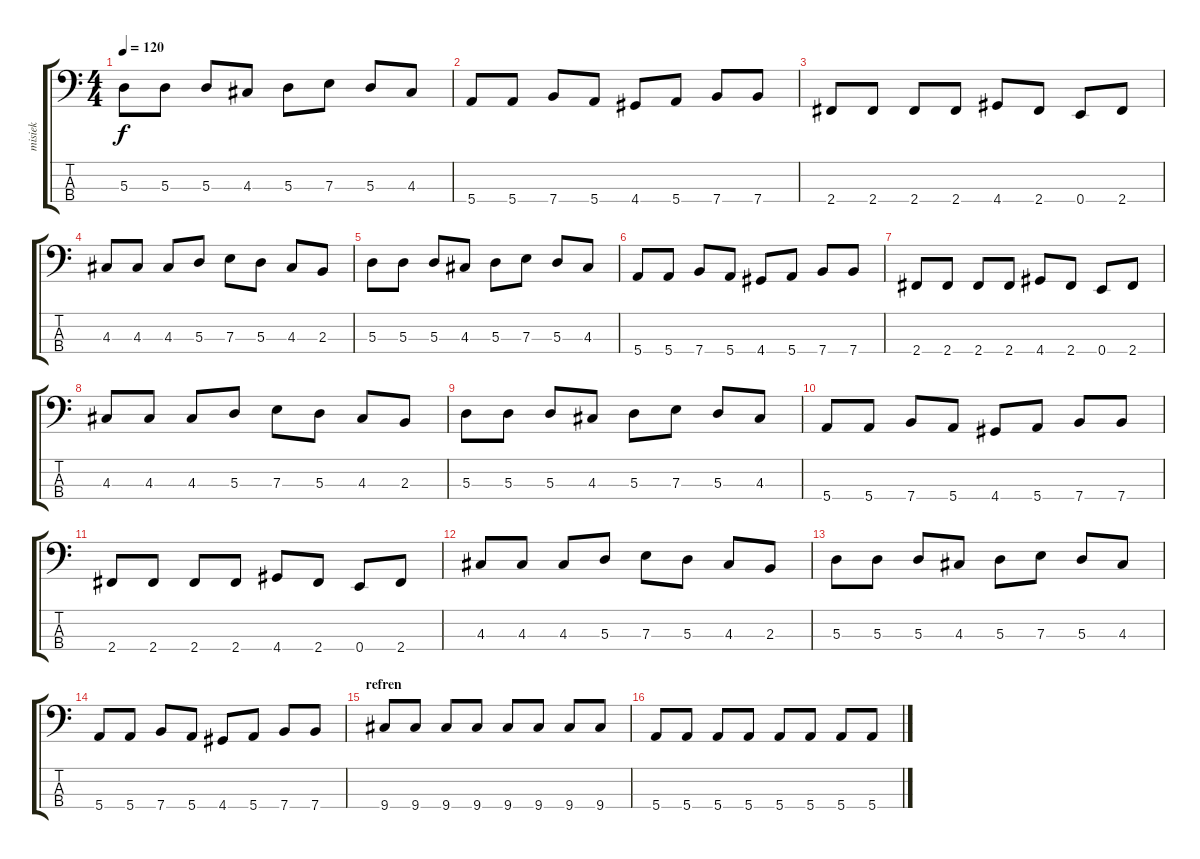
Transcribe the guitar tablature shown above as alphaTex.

\track ("misiek" "misiek") {instrument electricbassfinger}
\staff {score tabs}
\tuning (G2 D2 A1 E1) {hide}
\ts (4 4)
\tempo 120
\clef f4
\ks c
5.3.8{dy f} 5.3.8 5.3.8 4.3.8 5.3.8 7.3.8 5.3.8 4.3.8 |
5.4.8 5.4.8 7.4.8 5.4.8 4.4.8 5.4.8 7.4.8 7.4.8 |
2.4.8 2.4.8 2.4.8 2.4.8 4.4.8 2.4.8 0.4.8 2.4.8 |
4.3.8 4.3.8 4.3.8 5.3.8 7.3.8 5.3.8 4.3.8 2.3.8 |
5.3.8 5.3.8 5.3.8 4.3.8 5.3.8 7.3.8 5.3.8 4.3.8 |
5.4.8 5.4.8 7.4.8 5.4.8 4.4.8 5.4.8 7.4.8 7.4.8 |
2.4.8 2.4.8 2.4.8 2.4.8 4.4.8 2.4.8 0.4.8 2.4.8 |
4.3.8 4.3.8 4.3.8 5.3.8 7.3.8 5.3.8 4.3.8 2.3.8 |
5.3.8 5.3.8 5.3.8 4.3.8 5.3.8 7.3.8 5.3.8 4.3.8 |
5.4.8 5.4.8 7.4.8 5.4.8 4.4.8 5.4.8 7.4.8 7.4.8 |
2.4.8 2.4.8 2.4.8 2.4.8 4.4.8 2.4.8 0.4.8 2.4.8 |
4.3.8 4.3.8 4.3.8 5.3.8 7.3.8 5.3.8 4.3.8 2.3.8 |
5.3.8 5.3.8 5.3.8 4.3.8 5.3.8 7.3.8 5.3.8 4.3.8 |
5.4.8 5.4.8 7.4.8 5.4.8 4.4.8 5.4.8 7.4.8 7.4.8 |
\section ("" "refren")
9.4.8 9.4.8 9.4.8 9.4.8 9.4.8 9.4.8 9.4.8 9.4.8 |
5.4.8 5.4.8 5.4.8 5.4.8 5.4.8 5.4.8 5.4.8 5.4.8
